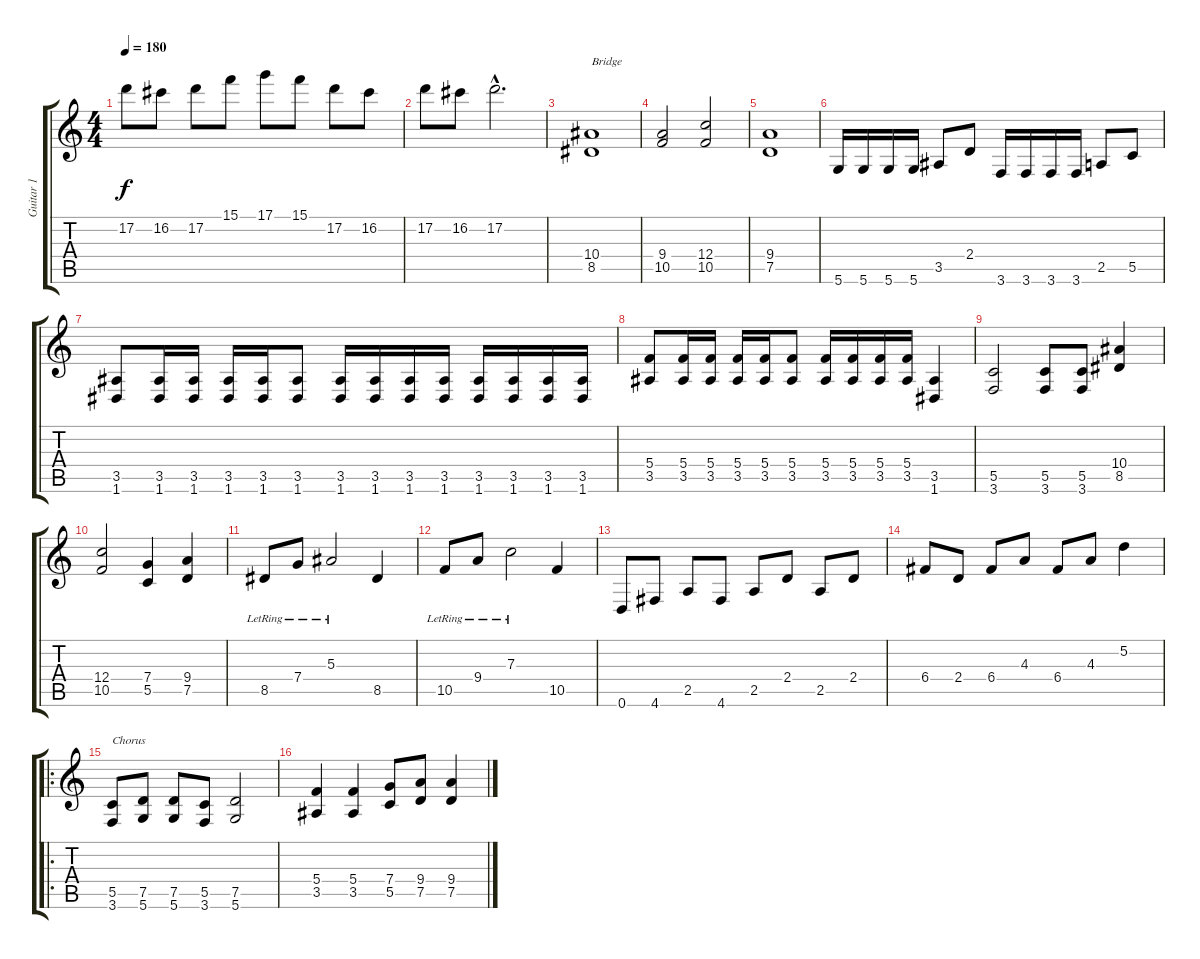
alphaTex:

\track ("Guitar 1" "Guitar 1") {instrument acousticguitarnylon}
\staff {score tabs}
\tuning (D4 A3 F3 C3 G2 D2) {hide}
\ts (4 4)
\tempo 180
\clef g2
\ks c
17.2.8{dy f} 16.2.8 17.2.8 15.1.8 17.1.8 15.1.8 17.2.8 16.2.8 |
17.2.8 16.2.8 17.2{hac}.2{d} |
(10.4 8.5).1{txt "Bridge"} |
(9.4 10.5).2 (12.4 10.5).2 |
(9.4 7.5).1 |
5.6.16 5.6.16 5.6.16 5.6.16 3.5.8 2.4.8 3.6.16 3.6.16 3.6.16 3.6.16 2.5.8 5.5.8 |
(3.5 1.6).8 (3.5 1.6).16 (3.5 1.6).16 (3.5 1.6).16 (3.5 1.6).16 (3.5 1.6).8 (3.5 1.6).16 (3.5 1.6).16 (3.5 1.6).16 (3.5 1.6).16 (3.5 1.6).16 (3.5 1.6).16 (3.5 1.6).16 (3.5 1.6).16 |
(5.4 3.5).8 (5.4 3.5).16 (5.4 3.5).16 (5.4 3.5).16 (5.4 3.5).16 (5.4 3.5).8 (5.4 3.5).16 (5.4 3.5).16 (5.4 3.5).16 (5.4 3.5).16 (3.5 1.6).4 |
(5.5 3.6).2 (5.5 3.6).8 (5.5 3.6).8 (10.4 8.5).4 |
(12.4 10.5).2 (7.4 5.5).4 (9.4 7.5).4 |
8.5{lr}.8 7.4{lr}.8 5.3{lr}.2 8.5.4 |
10.5{lr}.8 9.4{lr}.8 7.3{lr}.2 10.5.4 |
0.6.8 4.6.8 2.5.8 4.6.8 2.5.8 2.4.8 2.5.8 2.4.8 |
6.4.8 2.4.8 6.4.8 4.3.8 6.4.8 4.3.8 5.2.4 |
\ro
(5.5 3.6).8{txt "Chorus"} (7.5 5.6).8 (7.5 5.6).8 (5.5 3.6).8 (7.5 5.6).2 |
(5.4 3.5).4 (5.4 3.5).4 (7.4 5.5).8 (9.4 7.5).8 (9.4 7.5).4
